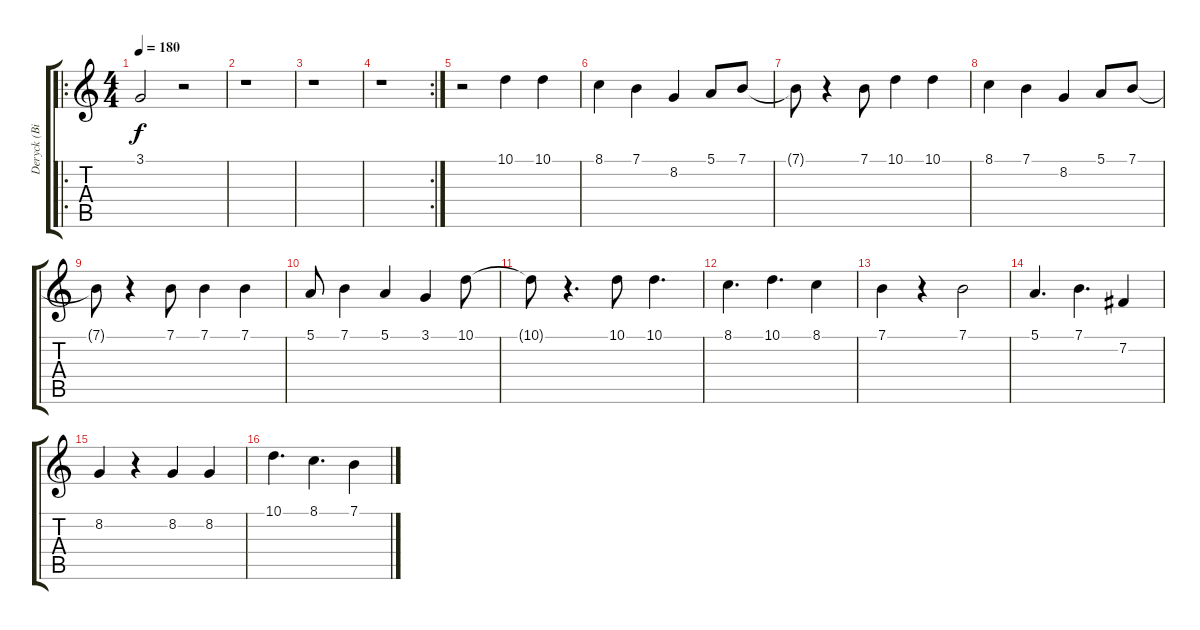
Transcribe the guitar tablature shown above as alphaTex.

\track ("Deryck (Bizzy D) - Lead Vocals" "Deryck (Bi") {instrument harmonica}
\staff {score tabs}
\tuning (E4 B3 G3 D3 A2 E2) {hide}
\ro
\ts (4 4)
\tempo 180
\clef g2
\ks c
3.1.2{dy f} r.2 |
r.1 |
r.1 |
\rc 2
r.1 |
r.2 10.1.4 10.1.4 |
8.1.4 7.1.4 8.2.4 5.1.8 7.1.8 |
7.1{t}.8 r.4 7.1.8 10.1.4 10.1.4 |
8.1.4 7.1.4 8.2.4 5.1.8 7.1.8 |
7.1{t}.8 r.4 7.1.8 7.1.4 7.1.4 |
5.1.8 7.1.4 5.1.4 3.1.4 10.1.8 |
10.1{t}.8 r.4{d} 10.1.8 10.1.4{d} |
8.1.4{d} 10.1.4{d} 8.1.4 |
7.1.4 r.4 7.1.2 |
5.1.4{d} 7.1.4{d} 7.2.4 |
8.2.4 r.4 8.2.4 8.2.4 |
10.1.4{d} 8.1.4{d} 7.1.4
